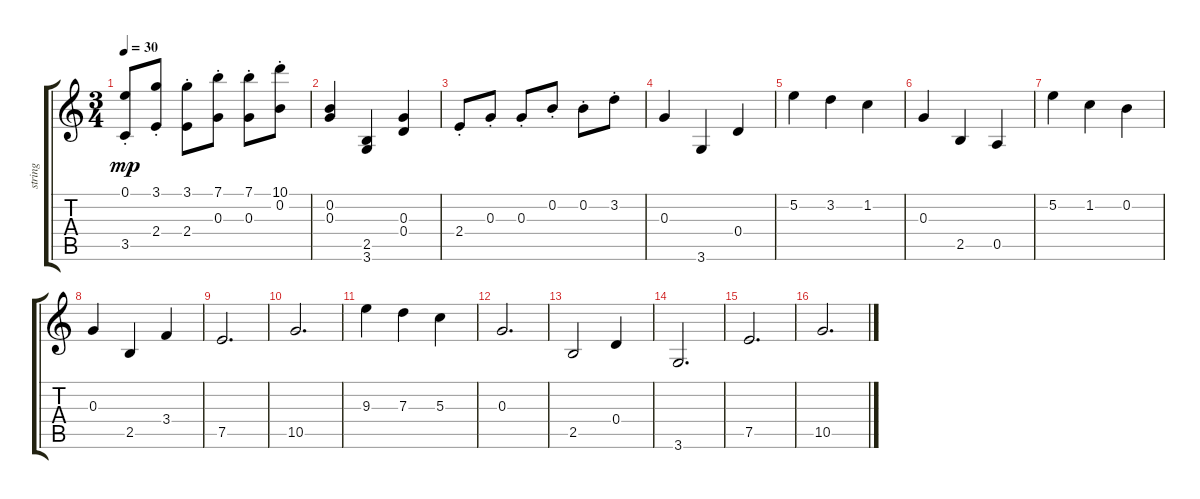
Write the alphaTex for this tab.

\track ("string" "string") {instrument contrabass}
\staff {score tabs}
\tuning (E4 B3 G3 D3 A2 E2) {hide}
\ts (3 4)
\tempo 30
\clef g2
\ks c
(0.1{st} 3.5{st}).8{dy mp} (3.1{st} 2.4{st}).8 (3.1{st} 2.4{st}).8 (7.1{st} 0.3{st}).8 (7.1{st} 0.3{st}).8 (10.1{st} 0.2{st}).8 |
(0.2 0.3).4 (2.5 3.6).4 (0.3 0.4).4 |
2.4{st}.8 0.3{st}.8 0.3{st}.8 0.2{st}.8 0.2{st}.8 3.2{st}.8 |
0.3.4 3.6.4 0.4.4 |
5.2.4 3.2.4 1.2.4 |
0.3.4 2.5.4 0.5.4 |
5.2.4 1.2.4 0.2.4 |
0.3.4 2.5.4 3.4.4 |
7.5.2{d} |
10.5.2{d} |
9.3.4 7.3.4 5.3.4 |
0.3.2{d} |
2.5.2 0.4.4 |
3.6.2{d} |
7.5.2{d} |
10.5.2{d}
